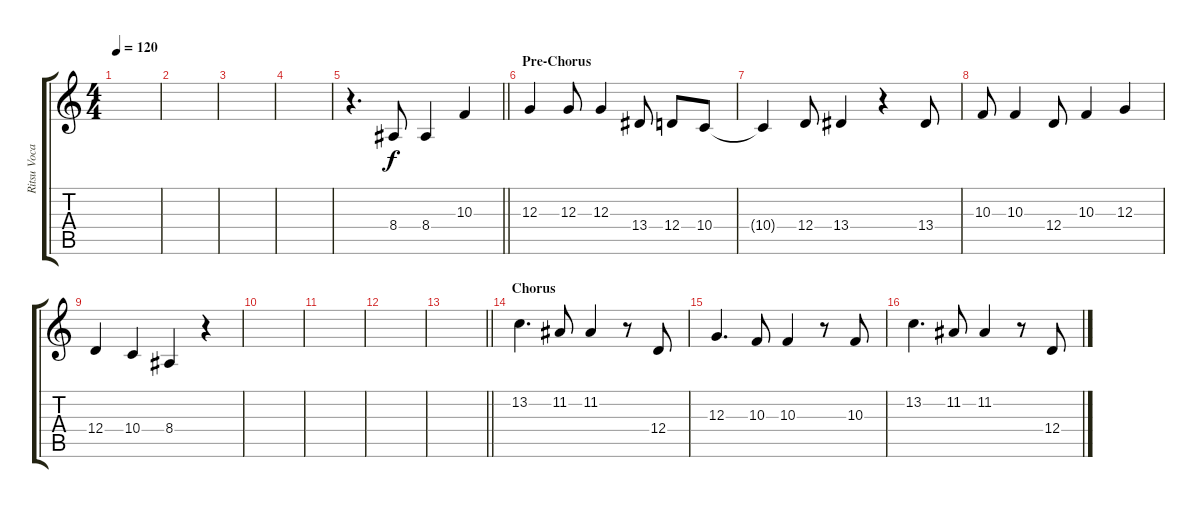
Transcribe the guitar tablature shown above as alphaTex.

\track ("Ritsu Vocals" "Ritsu Voca") {instrument choiraahs}
\staff {score tabs}
\tuning (E4 B3 G3 D3 A2 E2) {hide}
\ts (4 4)
\tempo 120
\clef g2
\ks c
|
|
|
|
\barLineRight lightlight
r.4{d} 8.4.8 8.4.4 10.3.4 |
\section ("" "Pre-Chorus")
12.3.4{txt ""} 12.3.8 12.3.4 13.4.8 12.4.8 10.4.8 |
10.4{t}.4 12.4.8 13.4.4 r.4 13.4.8 |
10.3.8 10.3.4 12.4.8 10.3.4 12.3.4 |
12.4.4 10.4.4 8.4.4 r.4 |
|
|
|
\barLineRight lightlight
|
\section ("" "Chorus")
13.2.4{d} 11.2.8 11.2.4 r.8 12.4.8 |
12.3.4{d} 10.3.8 10.3.4 r.8 10.3.8 |
13.2.4{d} 11.2.8 11.2.4 r.8 12.4.8
